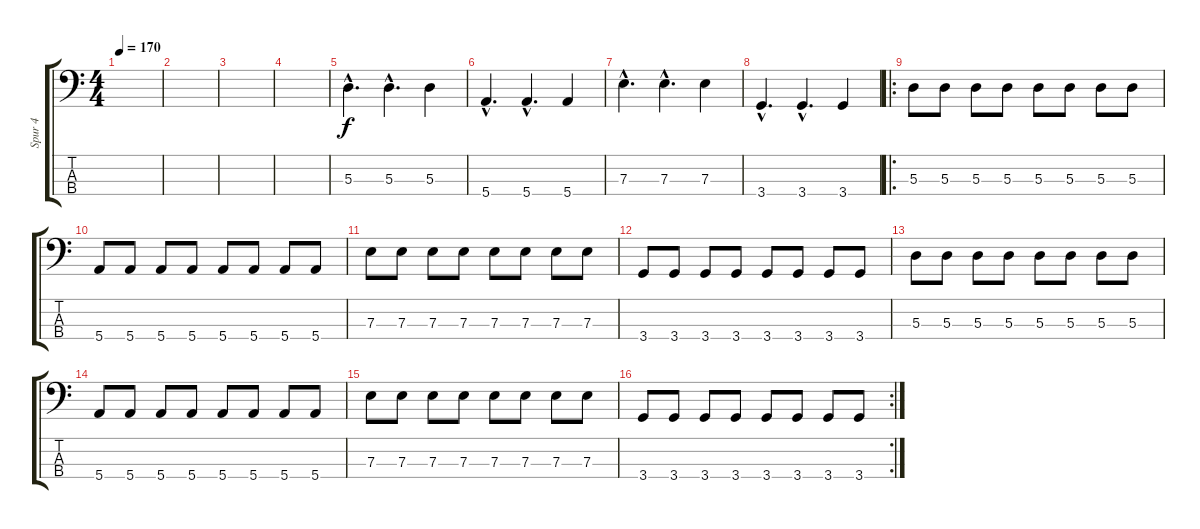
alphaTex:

\track ("Spur 4" "Spur 4") {instrument electricbassfinger}
\staff {score tabs}
\tuning (G2 D2 A1 E1) {hide}
\ts (4 4)
\tempo 170
\clef f4
\ks c
|
|
|
|
5.3{hac}.4{d} 5.3{hac}.4{d} 5.3.4 |
5.4{hac}.4{d} 5.4{hac}.4{d} 5.4.4 |
7.3{hac}.4{d} 7.3{hac}.4{d} 7.3.4 |
3.4{hac}.4{d} 3.4{hac}.4{d} 3.4.4 |
\ro
5.3.8 5.3.8 5.3.8 5.3.8 5.3.8 5.3.8 5.3.8 5.3.8 |
5.4.8 5.4.8 5.4.8 5.4.8 5.4.8 5.4.8 5.4.8 5.4.8 |
7.3.8 7.3.8 7.3.8 7.3.8 7.3.8 7.3.8 7.3.8 7.3.8 |
3.4.8 3.4.8 3.4.8 3.4.8 3.4.8 3.4.8 3.4.8 3.4.8 |
5.3.8 5.3.8 5.3.8 5.3.8 5.3.8 5.3.8 5.3.8 5.3.8 |
5.4.8 5.4.8 5.4.8 5.4.8 5.4.8 5.4.8 5.4.8 5.4.8 |
7.3.8 7.3.8 7.3.8 7.3.8 7.3.8 7.3.8 7.3.8 7.3.8 |
\rc 2
3.4.8 3.4.8 3.4.8 3.4.8 3.4.8 3.4.8 3.4.8 3.4.8
